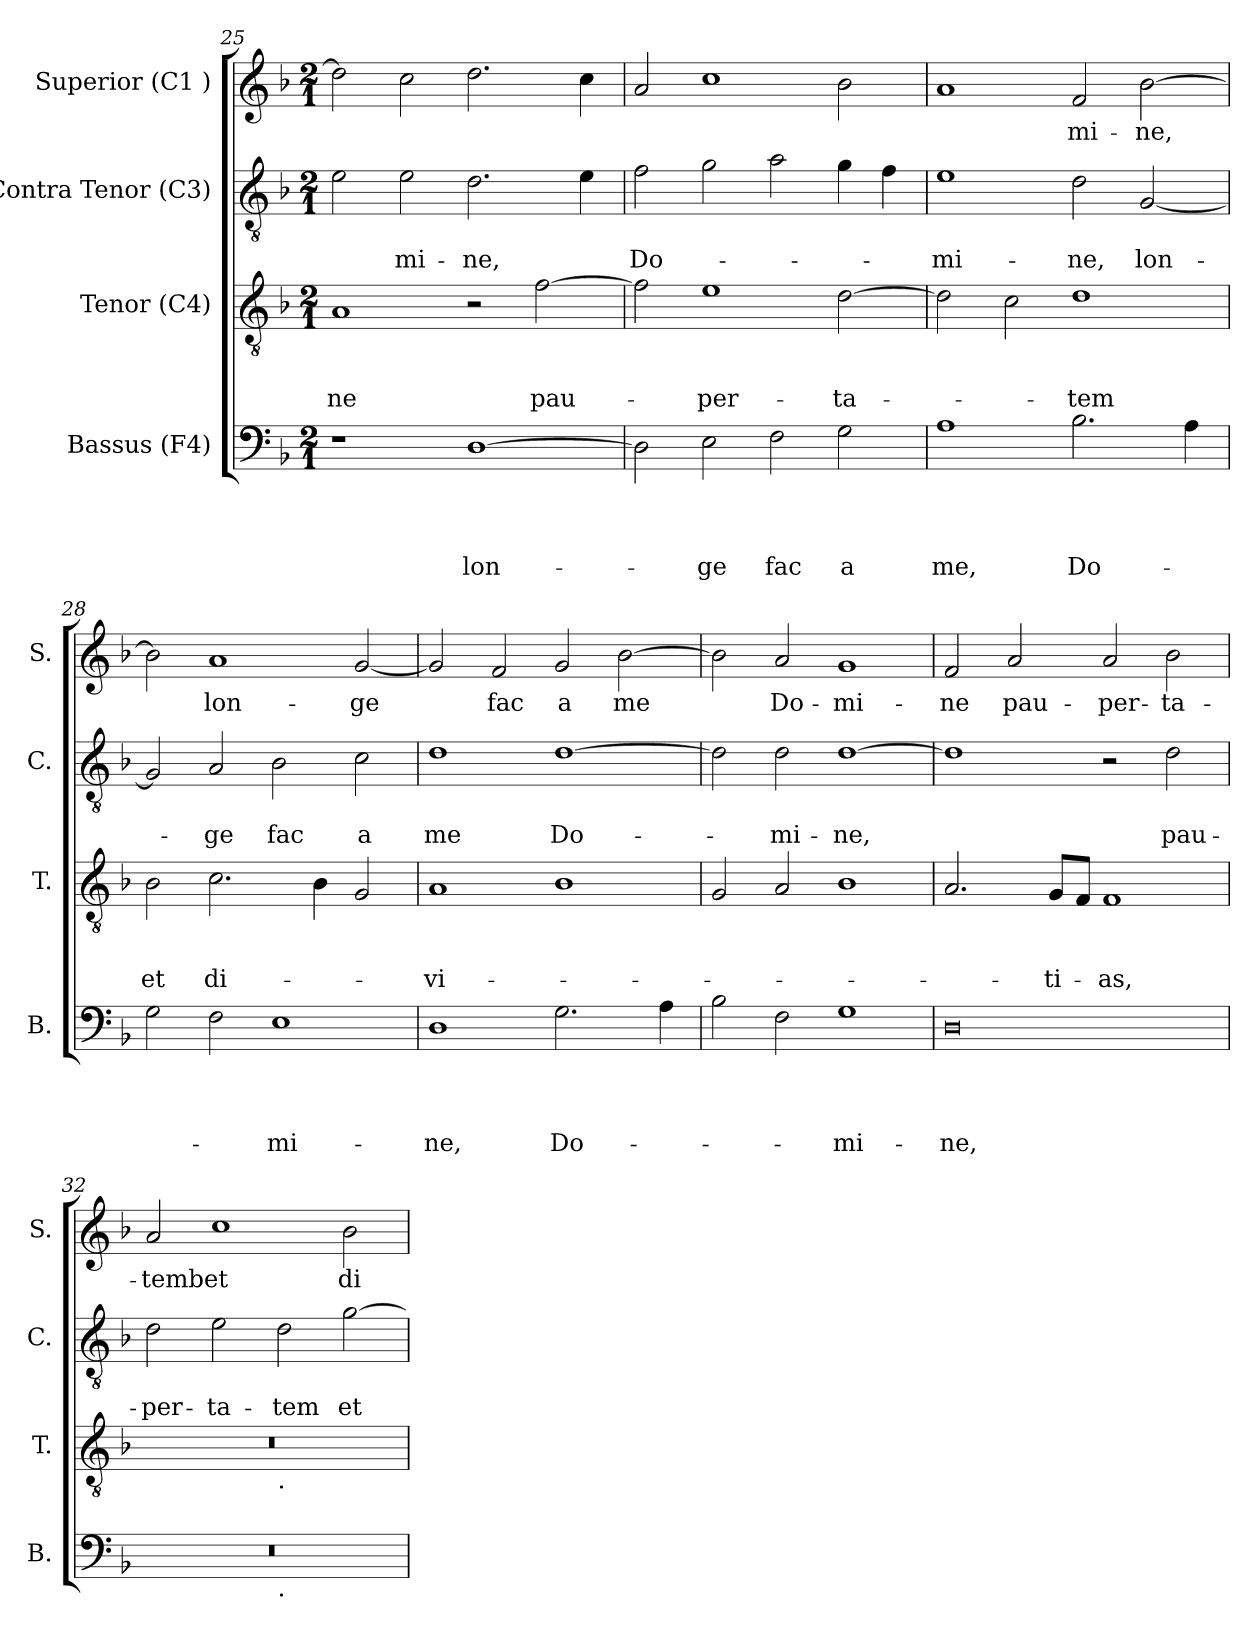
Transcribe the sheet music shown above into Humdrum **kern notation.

**kern	**text	**text	**text	**text	**kern	**text	**text	**text	**kern	**text	**text	**kern	**text
*part4	*part4	*part4	*part4	*part4	*part3	*part3	*part3	*part3	*part2	*part2	*part2	*part1	*part1
*staff4	*staff4	*staff4	*staff4	*staff4	*staff3	*staff3	*staff3	*staff3	*staff2	*staff2	*staff2	*staff1	*staff1
*I"Bassus (F4)	*	*	*	*	*I"Tenor (C4)	*	*	*	*I"Contra Tenor (C3)	*	*	*I"Superior (C1 )	*
*I'B.	*	*	*	*	*I'T.	*	*	*	*I'C.	*	*	*I'S.	*
!!LO:LB:g=z
*clefF4	*	*	*	*	*clefGv2	*	*	*	*clefGv2	*	*	*clefG2	*
*k[b-]	*	*	*	*	*k[b-]	*	*	*	*k[b-]	*	*	*k[b-]	*
*F:	*	*	*	*	*F:	*	*	*	*F:	*	*	*F:	*
*M2/1	*	*	*	*	*M2/1	*	*	*	*M2/1	*	*	*M2/1	*
=25	=25	=25	=25	=25	=25	=25	=25	=25	=25	=25	=25	=25	=25
!	!	!	!	!	!	!	!	!LO:LY:b	!	!	!	!	!
1r	.	.	.	.	1A	.	.	-ne	2e\	.	.	2dd\]	.
!	!	!	!	!	!	!	!	!	!	!	!LO:LY:b	!	!
.	.	.	.	.	.	.	.	.	2e\	.	-mi-	2cc\	.
!	!	!	!	!LO:LY:b	!	!	!	!	!	!	!LO:LY:b	!	!
[>1D	.	.	.	lon-	2r	.	.	.	2.d\	.	-ne,	2.dd\	.
!	!	!	!	!	!	!	!	!LO:LY:b	!	!	!	!	!
.	.	.	.	.	[>2f\	.	.	pau-	.	.	.	.	.
.	.	.	.	.	.	.	.	.	4e\	.	.	4cc\	.
=26	=26	=26	=26	=26	=26	=26	=26	=26	=26	=26	=26	=26	=26
!	!	!	!	!	!	!	!	!	!	!	!LO:LY:b	!	!
2D\]	.	.	.	.	2f\]	.	.	.	2f\	.	Do-	2a/	.
!	!	!	!	!LO:LY:b	!	!	!	!LO:LY:b	!	!	!	!	!
2E\	.	.	.	-ge	1e	.	.	-per-	2g\	.	.	1cc	.
!	!	!	!	!LO:LY:b	!	!	!	!	!	!	!	!	!
2F\	.	.	.	fac	.	.	.	.	2a\	.	.	.	.
!	!	!	!	!LO:LY:b	!	!	!	!LO:LY:b	!	!	!	!	!
2G\	.	.	.	a	[>2d\	.	.	-ta-	4g\	.	.	2b-\	.
.	.	.	.	.	.	.	.	.	4f\	.	.	.	.
=27	=27	=27	=27	=27	=27	=27	=27	=27	=27	=27	=27	=27	=27
!	!	!	!	!LO:LY:b	!	!	!	!	!	!	!LO:LY:b	!	!
1A	.	.	.	me,	2d\]	.	.	.	1e	.	-mi-	1a	.
.	.	.	.	.	2c\	.	.	.	.	.	.	.	.
!	!	!	!	!LO:LY:b	!	!	!	!LO:LY:b	!	!	!LO:LY:b	!	!LO:LY:b
2.B-\	.	.	.	Do-	1d	.	.	-tem	2d\	.	-ne,	2f/	-mi-
!	!	!	!	!	!	!	!	!	!	!	!LO:LY:b	!	!LO:LY:b
.	.	.	.	.	.	.	.	.	[<2G/	.	lon-	[>2b-\	-ne,
4A\	.	.	.	.	.	.	.	.	.	.	.	.	.
=28	=28	=28	=28	=28	=28	=28	=28	=28	=28	=28	=28	=28	=28
!	!	!	!	!	!	!	!	!LO:LY:b	!	!	!	!	!
2G\	.	.	.	.	2B-\	.	.	et	2G/]	.	.	2b-\]	.
!	!	!	!	!	!	!	!	!LO:LY:b	!	!	!LO:LY:b	!	!LO:LY:b
2F\	.	.	.	.	2.c\	.	.	di-	2A/	.	-ge	1a	lon-
!	!	!	!	!LO:LY:b	!	!	!	!	!	!	!LO:LY:b	!	!
1E	.	.	.	-mi-	.	.	.	.	2B-\	.	fac	.	.
.	.	.	.	.	4B-\	.	.	.	.	.	.	.	.
!	!	!	!	!	!	!	!	!	!	!	!LO:LY:b	!	!LO:LY:b
.	.	.	.	.	2G/	.	.	.	2c\	.	a	[<2g/	-ge
=29	=29	=29	=29	=29	=29	=29	=29	=29	=29	=29	=29	=29	=29
!	!	!	!	!LO:LY:b	!	!	!	!LO:LY:b	!	!	!LO:LY:b	!	!
1D	.	.	.	-ne,	1A	.	.	-vi-	1d	.	me	2g/]	.
!	!	!	!	!	!	!	!	!	!	!	!	!	!LO:LY:b
.	.	.	.	.	.	.	.	.	.	.	.	2f/	fac
!	!	!	!	!LO:LY:b	!	!	!	!	!	!	!LO:LY:b	!	!LO:LY:b
2.G\	.	.	.	Do-	1B-	.	.	.	[>1d	.	Do-	2g/	a
!	!	!	!	!	!	!	!	!	!	!	!	!	!LO:LY:b
.	.	.	.	.	.	.	.	.	.	.	.	[>2b-\	me
4A\	.	.	.	.	.	.	.	.	.	.	.	.	.
!!LO:PB:g=z
=30	=30	=30	=30	=30	=30	=30	=30	=30	=30	=30	=30	=30	=30
2B-\	.	.	.	.	2G/	.	.	.	2d\]	.	.	2b-\]	.
!	!	!	!	!	!	!	!	!	!	!	!LO:LY:b	!	!LO:LY:b
2F\	.	.	.	.	2A/	.	.	.	2d\	.	-mi-	2a/	Do-
!	!	!	!	!LO:LY:b	!	!	!	!	!	!	!LO:LY:b	!	!LO:LY:b
1G	.	.	.	-mi-	1B-	.	.	.	[>1d	.	-ne,	1g	-mi-
=31	=31	=31	=31	=31	=31	=31	=31	=31	=31	=31	=31	=31	=31
!	!	!	!	!LO:LY:b	!	!	!	!	!	!	!	!	!LO:LY:b
0D	.	.	.	-ne,	2.A/	.	.	.	1d]	.	.	2f/	-ne
!	!	!	!	!	!	!	!	!	!	!	!	!	!LO:LY:b
.	.	.	.	.	.	.	.	.	.	.	.	2a/	pau-
!	!	!	!	!	!	!	!	!LO:LY:b	!	!	!	!	!
.	.	.	.	.	8G/L	.	.	-ti-	.	.	.	.	.
.	.	.	.	.	8F/J	.	.	.	.	.	.	.	.
!	!	!	!	!	!	!	!	!LO:LY:b	!	!	!	!	!LO:LY:b
.	.	.	.	.	1F	.	.	-as,	2r	.	.	2a/	-per-
!	!	!	!	!	!	!	!	!	!	!	!LO:LY:b	!	!LO:LY:b
.	.	.	.	.	.	.	.	.	2d\	.	pau-	2b-\	-ta-
=32	=32	=32	=32	=32	=32	=32	=32	=32	=32	=32	=32	=32	=32
!	!	!	!	!	!	!	!	!	!	!	!LO:LY:b	!	!LO:LY:b
*^	*	*	*	*	*^	*	*	*	*	*	*	*	*
0r	1ryy	.	.	.	.	0r	1ryy	.	.	.	2d\	.	-per-	2a/	-tembet
!	!	!	!	!	!	!	!	!	!	!	!	!	!LO:LY:b	!	!
.	.	.	.	.	.	.	.	.	.	.	2e\	.	-ta-	1cc	.
!	!	!	!	!	!	!	!LO:TX:b:t=.	!	!	!	!	!	!	!	!
!	!LO:TX:b:t=.	!	!	!	!	!	!	!	!	!	!	!	!	!	!
!	!	!	!	!	!	!	!	!	!	!	!	!	!LO:LY:b	!	!
.	1ryy	.	.	.	.	.	1ryy	.	.	.	2d\	.	-tem	.	.
!	!	!	!	!	!	!	!	!	!	!	!	!	!LO:LY:b	!	!LO:LY:b
.	.	.	.	.	.	.	.	.	.	.	[>2g\	.	et	2b-\	di-
*v	*v	*	*	*	*	*	*	*	*	*	*	*	*	*	*
*	*	*	*	*	*v	*v	*	*	*	*	*	*	*	*
=	=	=	=	=	=	=	=	=	=	=	=	=	=
*-	*-	*-	*-	*-	*-	*-	*-	*-	*-	*-	*-	*-	*-
